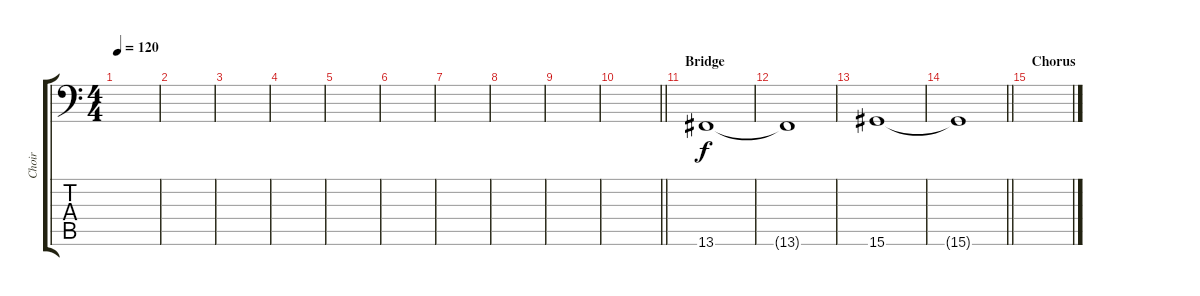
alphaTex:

\track ("Choir" "Choir") {instrument pad4choir}
\staff {score tabs}
\tuning (Bb3 F3 Db3 Ab2 Eb2 F1) {hide}
\ts (4 4)
\tempo 120
\clef f4
\ks c
|
|
|
|
|
|
|
|
|
\barLineRight lightlight
|
\section ("" "Bridge")
13.6.1 |
13.6{t}.1 |
15.6.1 |
\barLineRight lightlight
15.6{t}.1 |
\section ("" "Chorus")
